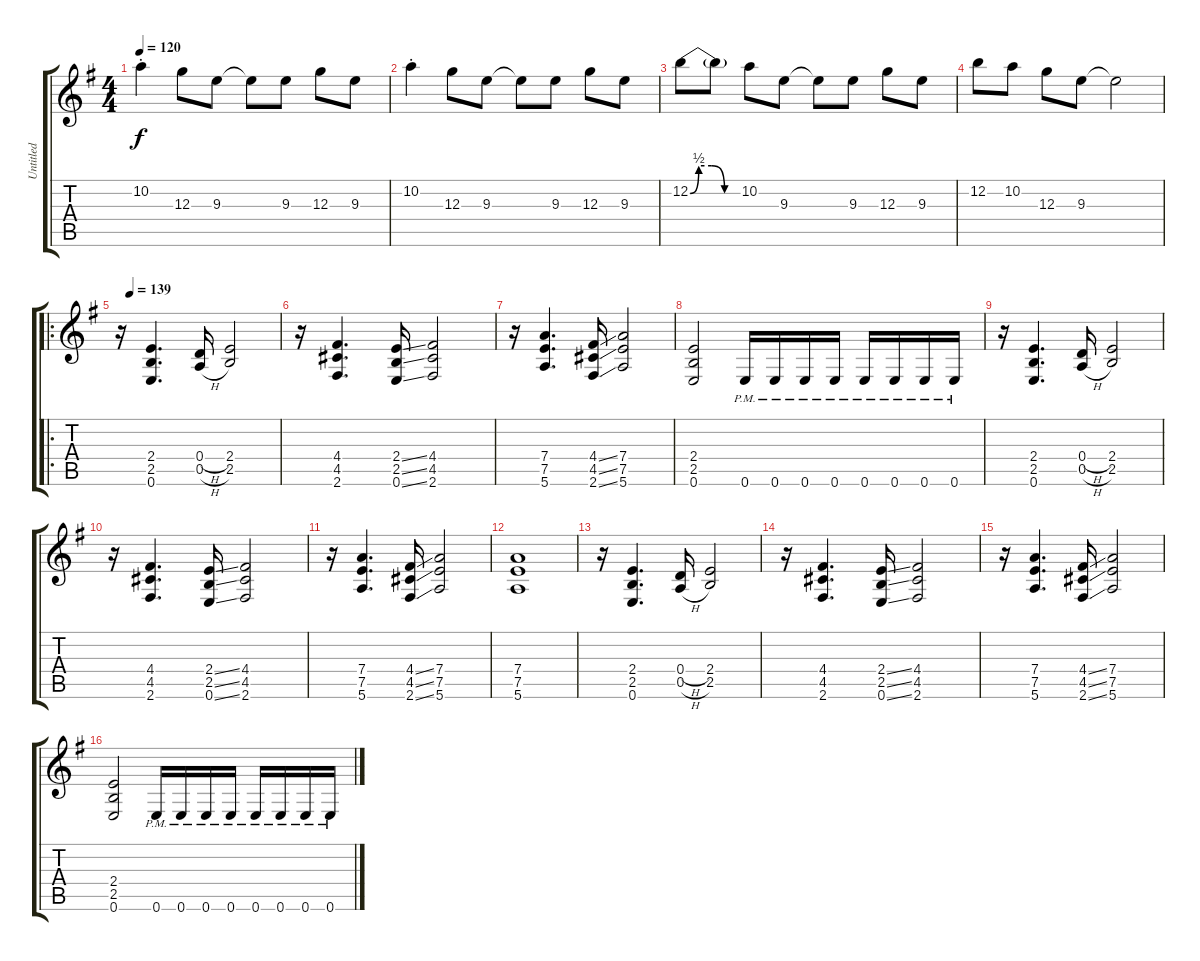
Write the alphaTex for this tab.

\track ("Untitled" "Untitled") {instrument distortionguitar}
\staff {score tabs}
\tuning (E4 B3 G3 D3 A2 E2) {hide}
\ts (4 4)
\tempo 120
\clef g2
\ks g
10.2{st}.4{dy f} 12.3.8 9.3.8 9.3{t}.8 9.3.8 12.3.8 9.3.8 |
10.2{st}.4 12.3.8 9.3.8 9.3{t}.8 9.3.8 12.3.8 9.3.8 |
12.2{be (custom 0 0 10 2 25 2 40 0 60 0)}.8 12.2{t}.8 10.2.8 9.3.8 9.3{t}.8 9.3.8 12.3.8 9.3.8 |
12.2.8 10.2.8 12.3.8 9.3.8 9.3{t}.2 |
\ro
\tempo (139 0.0625)
r.16 (2.4 2.5 0.6).4{d} (0.4{h} 0.5{h}).16 (2.4 2.5).2 |
r.16 (4.4 4.5 2.6).4{d} (2.4{ss} 2.5{ss} 0.6{ss}).16 (4.4 4.5 2.6).2 |
r.16 (7.4 7.5 5.6).4{d} (4.4{ss} 4.5{ss} 2.6{ss}).16 (7.4 7.5 5.6).2 |
(2.4 2.5 0.6).2 0.6{pm}.16 0.6{pm}.16 0.6{pm}.16 0.6{pm}.16 0.6{pm}.16 0.6{pm}.16 0.6{pm}.16 0.6{pm}.16 |
r.16 (2.4 2.5 0.6).4{d} (0.4{h} 0.5{h}).16 (2.4 2.5).2 |
r.16 (4.4 4.5 2.6).4{d} (2.4{ss} 2.5{ss} 0.6{ss}).16 (4.4 4.5 2.6).2 |
r.16 (7.4 7.5 5.6).4{d} (4.4{ss} 4.5{ss} 2.6{ss}).16 (7.4 7.5 5.6).2 |
(7.4 7.5 5.6).1 |
r.16 (2.4 2.5 0.6).4{d} (0.4{h} 0.5{h}).16 (2.4 2.5).2 |
r.16 (4.4 4.5 2.6).4{d} (2.4{ss} 2.5{ss} 0.6{ss}).16 (4.4 4.5 2.6).2 |
r.16 (7.4 7.5 5.6).4{d} (4.4{ss} 4.5{ss} 2.6{ss}).16 (7.4 7.5 5.6).2 |
(2.4 2.5 0.6).2 0.6{pm}.16 0.6{pm}.16 0.6{pm}.16 0.6{pm}.16 0.6{pm}.16 0.6{pm}.16 0.6{pm}.16 0.6{pm}.16
